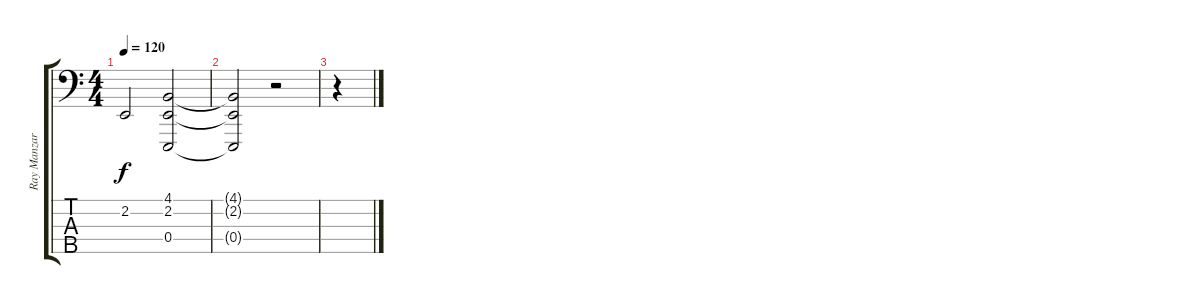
\track ("Ray Manzarek" "Ray Manzar") {instrument electricpiano1}
\staff {score tabs}
\tuning (G2 D2 A1 E1 B0) {hide}
\ts (4 4)
\tempo 120
\clef f4
\ks c
2.2.2{dy f} (4.1 2.2 0.4).2 |
(4.1{t} 2.2{t} 0.4{t}).2 r.2 |
r.4
